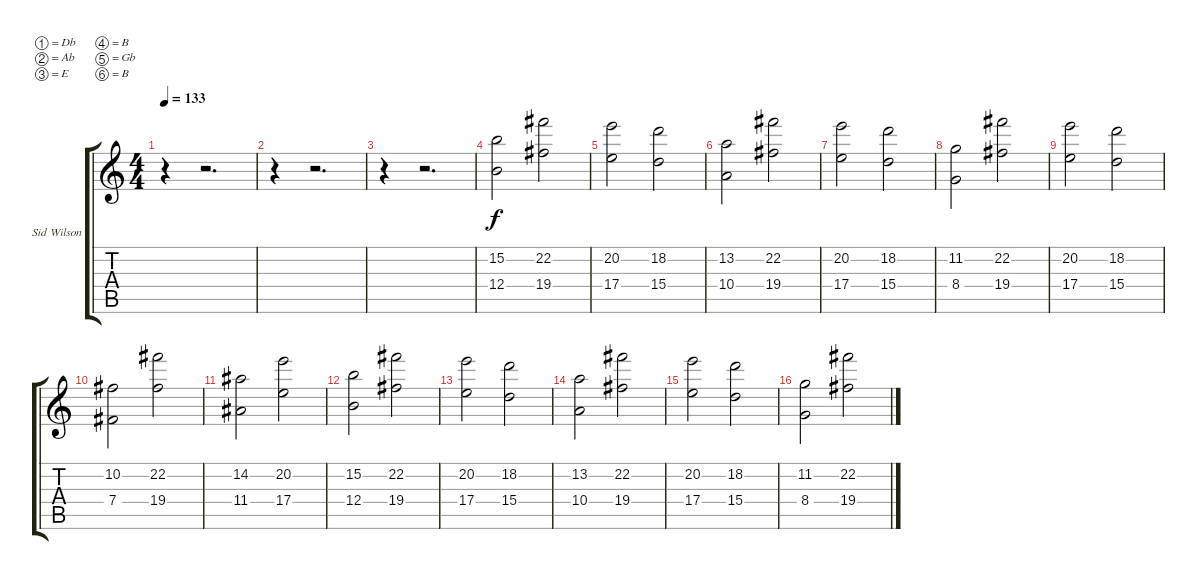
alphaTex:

\bracketExtendMode groupsimilarinstruments
\firstSystemTrackNameOrientation horizontal
\otherSystemsTrackNameOrientation horizontal
\track ("Sid Wilson" "Sid Wilson") {instrument acousticguitarsteel}
\staff {score tabs}
\tuning (Db4 Ab3 E3 B2 Gb2 B1)
\ts (4 4)
\tempo 133
\clef g2
\ks c
r.4{dy f} r.2{d} |
r.4 r.2{d} |
r.4 r.2{d} |
(15.2 12.4).2 (22.2 19.4).2 |
(20.2 17.4).2 (18.2 15.4).2 |
(13.2 10.4).2 (22.2 19.4).2 |
(20.2 17.4).2 (18.2 15.4).2 |
(11.2 8.4).2 (22.2 19.4).2 |
(20.2 17.4).2 (18.2 15.4).2 |
(10.2 7.4).2 (22.2 19.4).2 |
(14.2 11.4).2 (20.2 17.4).2 |
(15.2 12.4).2 (22.2 19.4).2 |
(20.2 17.4).2 (18.2 15.4).2 |
(13.2 10.4).2 (22.2 19.4).2 |
(20.2 17.4).2 (18.2 15.4).2 |
(11.2 8.4).2 (22.2 19.4).2
